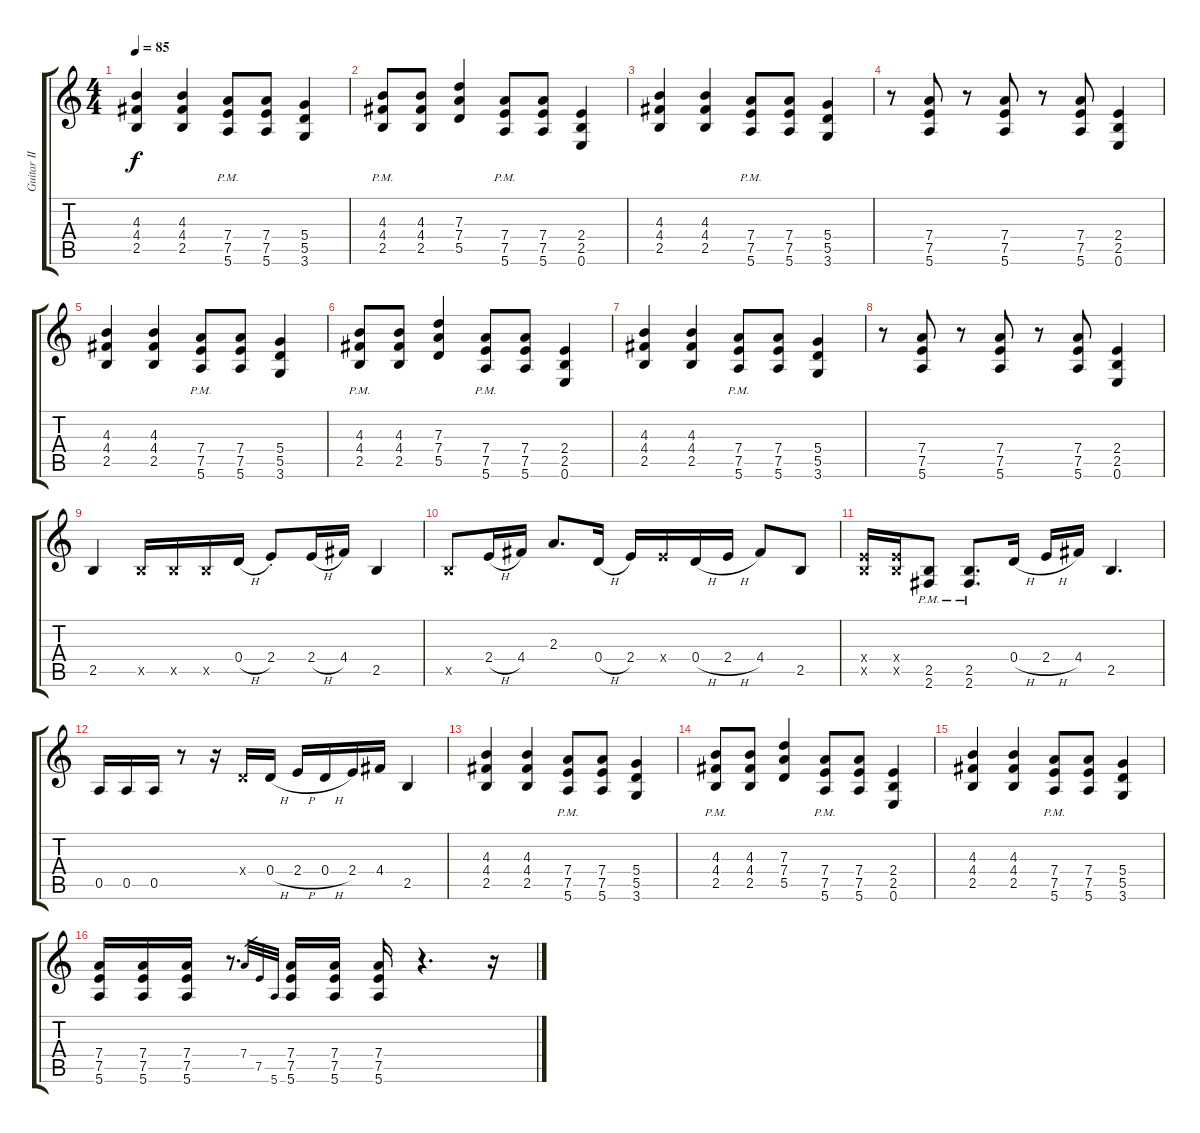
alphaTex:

\track ("Guitar II" "Guitar II") {instrument overdrivenguitar}
\staff {score tabs}
\tuning (E4 B3 G3 D3 A2 E2) {hide}
\ts (4 4)
\tempo 85
\clef g2
\ks c
(4.3 4.4 2.5).4{dy f} (4.3 4.4 2.5).4 (7.4{pm} 7.5{pm} 5.6{pm}).8 (7.4 7.5 5.6).8 (5.4 5.5 3.6).4 |
(4.3{pm} 4.4{pm} 2.5{pm}).8 (4.3 4.4 2.5).8 (7.3 7.4 5.5).4 (7.4{pm} 7.5{pm} 5.6{pm}).8 (7.4 7.5 5.6).8 (2.4 2.5 0.6).4 |
(4.3 4.4 2.5).4 (4.3 4.4 2.5).4 (7.4{pm} 7.5{pm} 5.6{pm}).8 (7.4 7.5 5.6).8 (5.4 5.5 3.6).4 |
r.8 (7.4 7.5 5.6).8 r.8 (7.4 7.5 5.6).8 r.8 (7.4 7.5 5.6).8 (2.4 2.5 0.6).4 |
(4.3 4.4 2.5).4 (4.3 4.4 2.5).4 (7.4{pm} 7.5{pm} 5.6{pm}).8 (7.4 7.5 5.6).8 (5.4 5.5 3.6).4 |
(4.3{pm} 4.4{pm} 2.5{pm}).8 (4.3 4.4 2.5).8 (7.3 7.4 5.5).4 (7.4{pm} 7.5{pm} 5.6{pm}).8 (7.4 7.5 5.6).8 (2.4 2.5 0.6).4 |
(4.3 4.4 2.5).4 (4.3 4.4 2.5).4 (7.4{pm} 7.5{pm} 5.6{pm}).8 (7.4 7.5 5.6).8 (5.4 5.5 3.6).4 |
r.8 (7.4 7.5 5.6).8 r.8 (7.4 7.5 5.6).8 r.8 (7.4 7.5 5.6).8 (2.4 2.5 0.6).4 |
2.5.4 2.5{x}.16 2.5{x}.16 2.5{x}.16 0.4{h}.16 2.4{st}.8 2.4{h}.16 4.4.16 2.5.4 |
2.5{x}.8 2.4{h}.16 4.4.16 2.3.8{d} 0.4{h}.16 2.4.16 2.4{x}.16 0.4{h}.16 2.4{h}.16 4.4.8 2.5.8 |
(2.4{x} 2.5{x}).16 (2.4{x} 2.5{x}).16 (2.5 2.6{pm}).8 (2.5 2.6{pm}).8{d} 0.4{h}.16 2.4{h}.16 4.4.16 2.5.4{d} |
0.5.16 0.5.16 0.5.16 r.8 r.16 0.4{x}.16 0.4{h}.16 2.4{h}.16 0.4{h}.16 2.4.16 4.4.16 2.5.4 |
(4.3 4.4 2.5).4 (4.3 4.4 2.5).4 (7.4{pm} 7.5{pm} 5.6{pm}).8 (7.4 7.5 5.6).8 (5.4 5.5 3.6).4 |
(4.3{pm} 4.4{pm} 2.5{pm}).8 (4.3 4.4 2.5).8 (7.3 7.4 5.5).4 (7.4{pm} 7.5{pm} 5.6{pm}).8 (7.4 7.5 5.6).8 (2.4 2.5 0.6).4 |
(4.3 4.4 2.5).4 (4.3 4.4 2.5).4 (7.4{pm} 7.5{pm} 5.6{pm}).8 (7.4 7.5 5.6).8 (5.4 5.5 3.6).4 |
(7.4 7.5 5.6).16 (7.4 7.5 5.6).16 (7.4 7.5 5.6).16 r.8{d} 7.4.32{gr} 7.5.32{gr} 5.6.32{gr} (7.4 7.5 5.6).16 (7.4 7.5 5.6).16 (7.4 7.5 5.6).16 r.4{d} r.16
